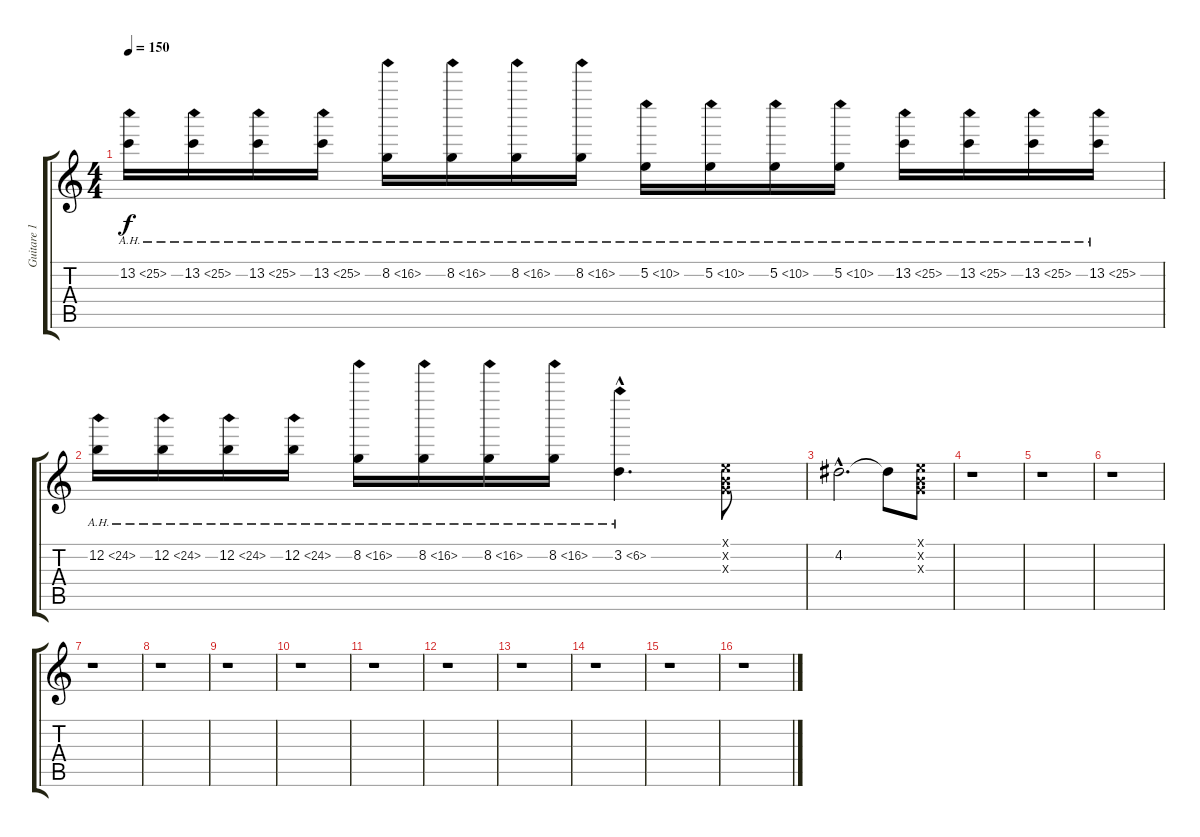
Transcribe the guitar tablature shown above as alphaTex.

\track ("Guitare 1" "Guitare 1") {instrument overdrivenguitar}
\staff {score tabs}
\tuning (E4 B3 G3 D3 A2 D2) {hide}
\ts (4 4)
\tempo 150
\clef g2
\ks c
13.2{ah 12}.16{dy f} 13.2{ah 12}.16 13.2{ah 12}.16 13.2{ah 12}.16 8.2{ah 8}.16 8.2{ah 8}.16 8.2{ah 8}.16 8.2{ah 8}.16 5.2{ah 5}.16 5.2{ah 5}.16 5.2{ah 5}.16 5.2{ah 5}.16 13.2{ah 12}.16 13.2{ah 12}.16 13.2{ah 12}.16 13.2{ah 12}.16 |
12.2{ah 12}.16 12.2{ah 12}.16 12.2{ah 12}.16 12.2{ah 12}.16 8.2{ah 8}.16 8.2{ah 8}.16 8.2{ah 8}.16 8.2{ah 8}.16 3.2{ah 3 hac}.4{d} (0.1{x} 0.2{x} 0.3{x}).8 |
4.2{hac}.2{d} 4.2{t}.8 (0.1{x} 0.2{x} 0.3{x}).8 |
r.1 |
r.1 |
r.1 |
r.1 |
r.1 |
r.1 |
r.1 |
r.1 |
r.1 |
r.1 |
r.1 |
r.1 |
r.1
